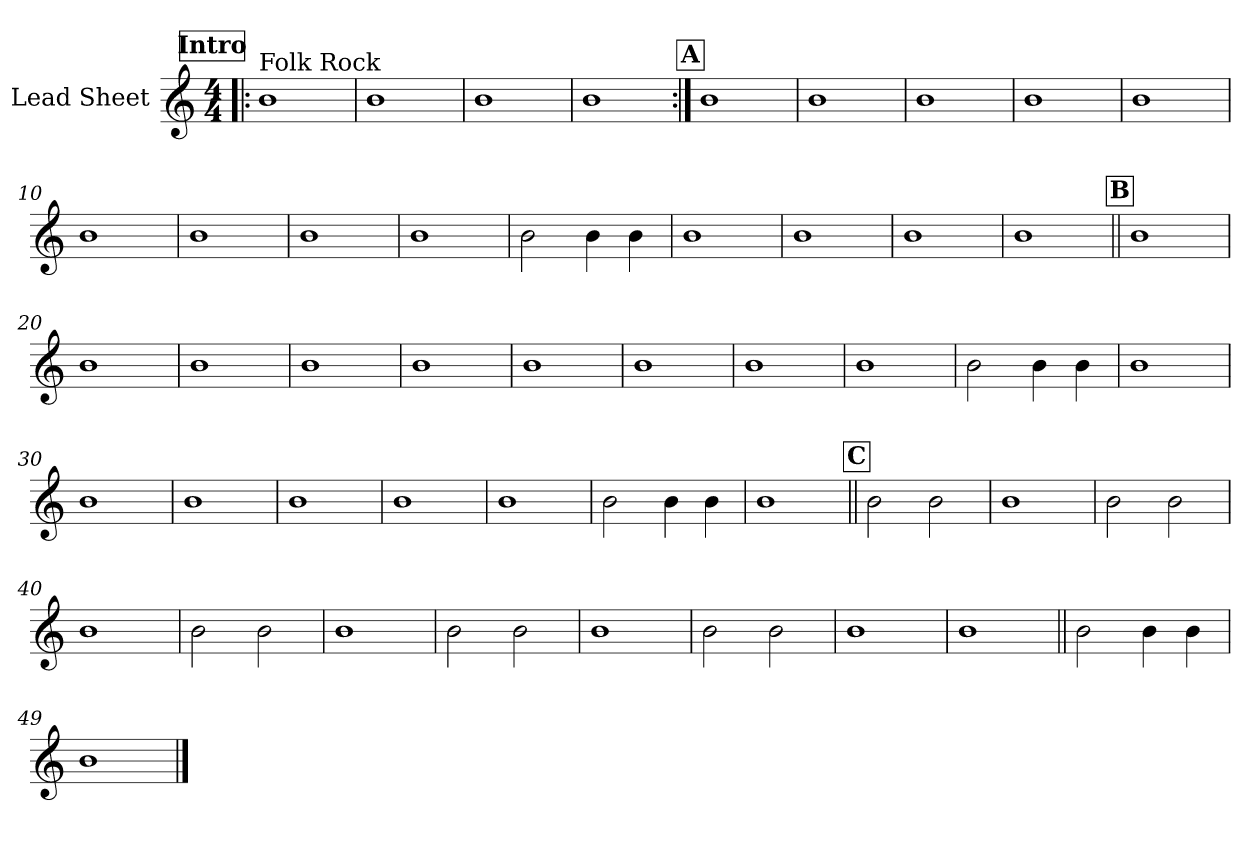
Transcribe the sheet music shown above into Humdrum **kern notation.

**kern
*part1
*staff1
*I"Lead Sheet
*clefG2
*k[]
*M4/4
*MM95
!!LO:REH:place=s1:a:fs=14:t=Intro
=1!|:
!LO:TX:a:t=Folk Rock
1b
=2
1b
=3
1b
=4
1b
!!LO:LB:g=z
!!LO:REH:place=s1:a:fs=14:t=A
=5:|!
1b
=6
1b
=7
1b
=8
1b
!!LO:LB:g=z
=9
1b
=10
1b
=11
1b
=12
1b
!!LO:LB:g=z
=13
1b
=14
2b\
4b\
4b\
=15
1b
=16
1b
=17
1b
=18
1b
!!LO:LB:g=z
!!LO:REH:place=s1:a:fs=14:t=B
=19||
1b
=20
1b
=21
1b
=22
1b
!!LO:LB:g=z
=23
1b
=24
1b
=25
1b
=26
1b
!!LO:LB:g=z
=27
1b
=28
2b\
4b\
4b\
=29
1b
=30
1b
=31
1b
=32
1b
!!LO:LB:g=z
=33
1b
=34
1b
=35
2b\
4b\
4b\
=36
1b
!!LO:LB:g=z
!!LO:REH:place=s1:a:fs=14:t=C
=37||
2b\
2b\
=38
1b
=39
2b\
2b\
=40
1b
!!LO:LB:g=z
=41
2b\
2b\
=42
1b
=43
2b\
2b\
=44
1b
!!LO:PB:g=z
=45
2b\
2b\
=46
1b
=47
1b
!!LO:LB:g=z
=48||
2b\
4b\
4b\
=49
1b
==
*-
